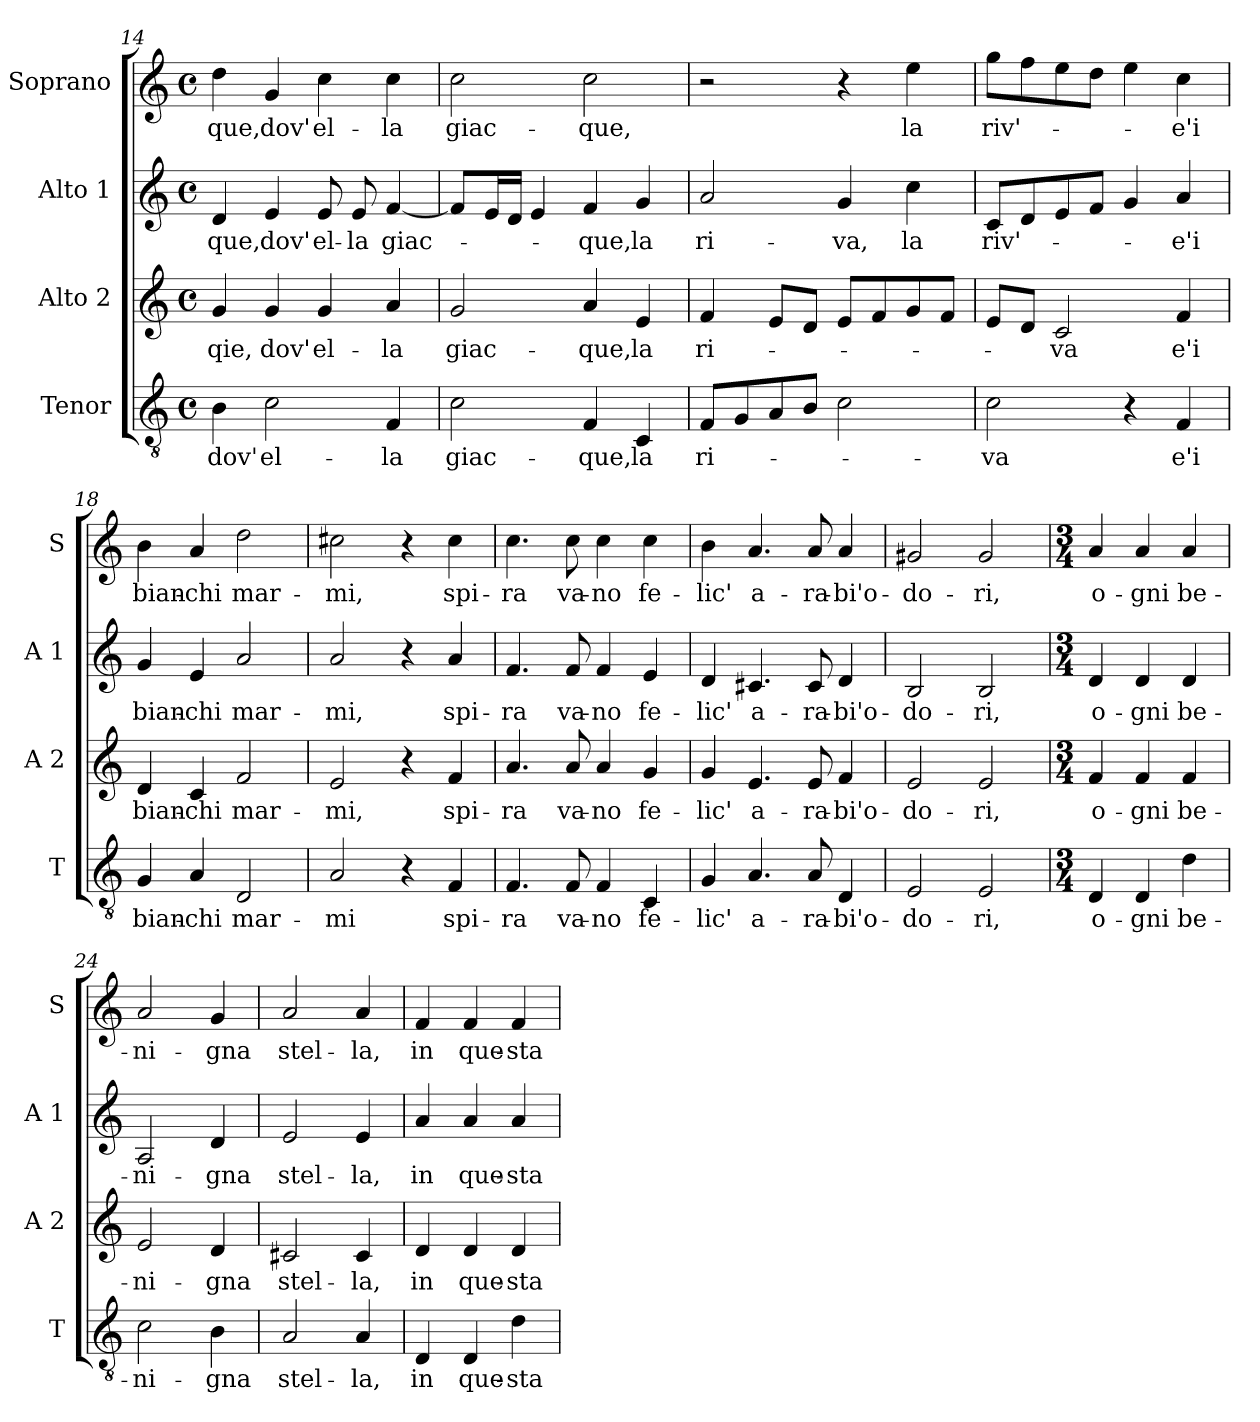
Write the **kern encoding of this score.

**kern	**text	**kern	**text	**kern	**text	**kern	**text
*part4	*part4	*part3	*part3	*part2	*part2	*part1	*part1
*staff4	*staff4	*staff3	*staff3	*staff2	*staff2	*staff1	*staff1
*I"Tenor	*	*I"Alto 2	*	*I"Alto 1	*	*I"Soprano	*
*I'T	*	*I'A 2	*	*I'A 1	*	*I'S	*
*clefGv2	*	*clefG2	*	*clefG2	*	*clefG2	*
*k[]	*	*k[]	*	*k[]	*	*k[]	*
*C:	*	*C:	*	*C:	*	*C:	*
*M4/4	*	*M4/4	*	*M4/4	*	*M4/4	*
*met(c)	*	*met(c)	*	*met(c)	*	*met(c)	*
=14	=14	=14	=14	=14	=14	=14	=14
!	!LO:LY:b	!	!LO:LY:b	!	!LO:LY:b	!	!LO:LY:b
4B\	dov'	4g/	-qie,	4d/	-que,	4dd\	-que,
!	!LO:LY:b	!	!LO:LY:b	!	!LO:LY:b	!	!LO:LY:b
2c\	el-	4g/	dov'	4e/	dov'	4g/	dov'
!	!	!	!LO:LY:b	!	!LO:LY:b	!	!LO:LY:b
.	.	4g/	el-	8e/	el-	4cc\	el-
!	!	!	!	!	!LO:LY:b	!	!
.	.	.	.	8e/	-la	.	.
!	!LO:LY:b	!	!LO:LY:b	!	!LO:LY:b	!	!LO:LY:b
4F/	-la	4a/	-la	[4f/	giac-	4cc\	-la
!!LO:PB:g=z
=15	=15	=15	=15	=15	=15	=15	=15
!	!LO:LY:b	!	!LO:LY:b	!	!	!	!LO:LY:b
2c\	giac-	2g/	giac-	8f/L]	.	2cc\	giac-
.	.	.	.	16e/L	.	.	.
.	.	.	.	16d/JJ	.	.	.
.	.	.	.	4e/	.	.	.
!	!LO:LY:b	!	!LO:LY:b	!	!LO:LY:b	!	!LO:LY:b
4F/	-que,	4a/	-que,	4f/	-que,	2cc\	-que,
!	!LO:LY:b	!	!LO:LY:b	!	!LO:LY:b	!	!
4C/	la	4e/	la	4g/	la	.	.
=16	=16	=16	=16	=16	=16	=16	=16
!	!LO:LY:b	!	!LO:LY:b	!	!LO:LY:b	!	!
8F/L	ri-	4f/	ri-	2a/	ri-	2r	.
8G/	.	.	.	.	.	.	.
8A/	.	8e/L	.	.	.	.	.
8B/J	.	8d/J	.	.	.	.	.
!	!	!	!	!	!LO:LY:b	!	!
2c\	.	8e/L	.	4g/	-va,	4r	.
.	.	8f/	.	.	.	.	.
!	!	!	!	!	!LO:LY:b	!	!LO:LY:b
.	.	8g/	.	4cc\	la	4ee\	la
.	.	8f/J	.	.	.	.	.
=17	=17	=17	=17	=17	=17	=17	=17
!	!LO:LY:b	!	!	!	!LO:LY:b	!	!LO:LY:b
2c\	-va	8e/L	.	8c/L	riv'-	8gg\L	riv'-
.	.	8d/J	.	8d/	.	8ff\	.
!	!	!	!LO:LY:b	!	!	!	!
.	.	2c/	-va	8e/	.	8ee\	.
.	.	.	.	8f/J	.	8dd\J	.
4r	.	.	.	4g/	.	4ee\	.
!	!LO:LY:b	!	!LO:LY:b	!	!LO:LY:b	!	!LO:LY:b
4F/	e'i	4f/	e'i	4a/	-e'i	4cc\	-e'i
=18	=18	=18	=18	=18	=18	=18	=18
!	!LO:LY:b	!	!LO:LY:b	!	!LO:LY:b	!	!LO:LY:b
4G/	bian-	4d/	bian-	4g/	bian-	4b\	bian-
!	!LO:LY:b	!	!LO:LY:b	!	!LO:LY:b	!	!LO:LY:b
4A/	-chi	4c/	-chi	4e/	-chi	4a/	-chi
!	!LO:LY:b	!	!LO:LY:b	!	!LO:LY:b	!	!LO:LY:b
2D/	mar-	2f/	mar-	2a/	mar-	2dd\	mar-
=19	=19	=19	=19	=19	=19	=19	=19
!	!LO:LY:b	!	!LO:LY:b	!	!LO:LY:b	!	!LO:LY:b
2A/	-mi	2e/	-mi,	2a/	-mi,	2cc#X\	-mi,
4r	.	4r	.	4r	.	4r	.
!	!LO:LY:b	!	!LO:LY:b	!	!LO:LY:b	!	!LO:LY:b
4F/	spi-	4f/	spi-	4a/	spi-	4cc#\	spi-
!!LO:LB:g=z
=20	=20	=20	=20	=20	=20	=20	=20
!	!LO:LY:b	!	!LO:LY:b	!	!LO:LY:b	!	!LO:LY:b
4.F/	-ra	4.a/	-ra	4.f/	-ra	4.cc\	-ra
!	!LO:LY:b	!	!LO:LY:b	!	!LO:LY:b	!	!LO:LY:b
8F/	va-	8a/	va-	8f/	va-	8cc\	va-
!	!LO:LY:b	!	!LO:LY:b	!	!LO:LY:b	!	!LO:LY:b
4F/	-no	4a/	-no	4f/	-no	4cc\	-no
!	!LO:LY:b	!	!LO:LY:b	!	!LO:LY:b	!	!LO:LY:b
4C/	fe-	4g/	fe-	4e/	fe-	4cc\	fe-
=21	=21	=21	=21	=21	=21	=21	=21
!	!LO:LY:b	!	!LO:LY:b	!	!LO:LY:b	!	!LO:LY:b
4G/	-lic'	4g/	-lic'	4d/	-lic'	4b\	-lic'
!	!LO:LY:b	!	!LO:LY:b	!	!LO:LY:b	!	!LO:LY:b
4.A/	a-	4.e/	a-	4.c#X/	a-	4.a/	a-
!	!LO:LY:b	!	!LO:LY:b	!	!LO:LY:b	!	!LO:LY:b
8A/	-ra-	8e/	-ra-	8c#/	-ra-	8a/	-ra-
!	!LO:LY:b	!	!LO:LY:b	!	!LO:LY:b	!	!LO:LY:b
4D/	-bi'o-	4f/	-bi'o-	4d/	-bi'o-	4a/	-bi'o-
=22	=22	=22	=22	=22	=22	=22	=22
!	!LO:LY:b	!	!LO:LY:b	!	!LO:LY:b	!	!LO:LY:b
2E/	-do-	2e/	-do-	2B/	-do-	2g#X/	-do-
!	!LO:LY:b	!	!LO:LY:b	!	!LO:LY:b	!	!LO:LY:b
2E/	-ri,	2e/	-ri,	2B/	-ri,	2g#/	-ri,
=23	=23	=23	=23	=23	=23	=23	=23
*M3/4	*	*M3/4	*	*M3/4	*	*M3/4	*
!	!LO:LY:b	!	!LO:LY:b	!	!LO:LY:b	!	!LO:LY:b
4D/	o-	4f/	o-	4d/	o-	4a/	o-
!	!LO:LY:b	!	!LO:LY:b	!	!LO:LY:b	!	!LO:LY:b
4D/	-gni	4f/	-gni	4d/	-gni	4a/	-gni
!	!LO:LY:b	!	!LO:LY:b	!	!LO:LY:b	!	!LO:LY:b
4d\	be-	4f/	be-	4d/	be-	4a/	be-
=24	=24	=24	=24	=24	=24	=24	=24
!	!LO:LY:b	!	!LO:LY:b	!	!LO:LY:b	!	!LO:LY:b
2c\	-ni-	2e/	-ni-	2A/	-ni-	2a/	-ni-
!	!LO:LY:b	!	!LO:LY:b	!	!LO:LY:b	!	!LO:LY:b
4B\	-gna	4d/	-gna	4d/	-gna	4g/	-gna
!!LO:LB:g=z
=25	=25	=25	=25	=25	=25	=25	=25
!	!LO:LY:b	!	!LO:LY:b	!	!LO:LY:b	!	!LO:LY:b
2A/	stel-	2c#X/	stel-	2e/	stel-	2a/	stel-
!	!LO:LY:b	!	!LO:LY:b	!	!LO:LY:b	!	!LO:LY:b
4A/	-la,	4c#/	-la,	4e/	-la,	4a/	-la,
=26	=26	=26	=26	=26	=26	=26	=26
!	!LO:LY:b	!	!LO:LY:b	!	!LO:LY:b	!	!LO:LY:b
4D/	in	4d/	in	4a/	in	4f/	in
!	!LO:LY:b	!	!LO:LY:b	!	!LO:LY:b	!	!LO:LY:b
4D/	que-	4d/	que-	4a/	que-	4f/	que-
!	!LO:LY:b	!	!LO:LY:b	!	!LO:LY:b	!	!LO:LY:b
4d\	-sta	4d/	-sta	4a/	-sta	4f/	-sta
=	=	=	=	=	=	=	=
*-	*-	*-	*-	*-	*-	*-	*-
